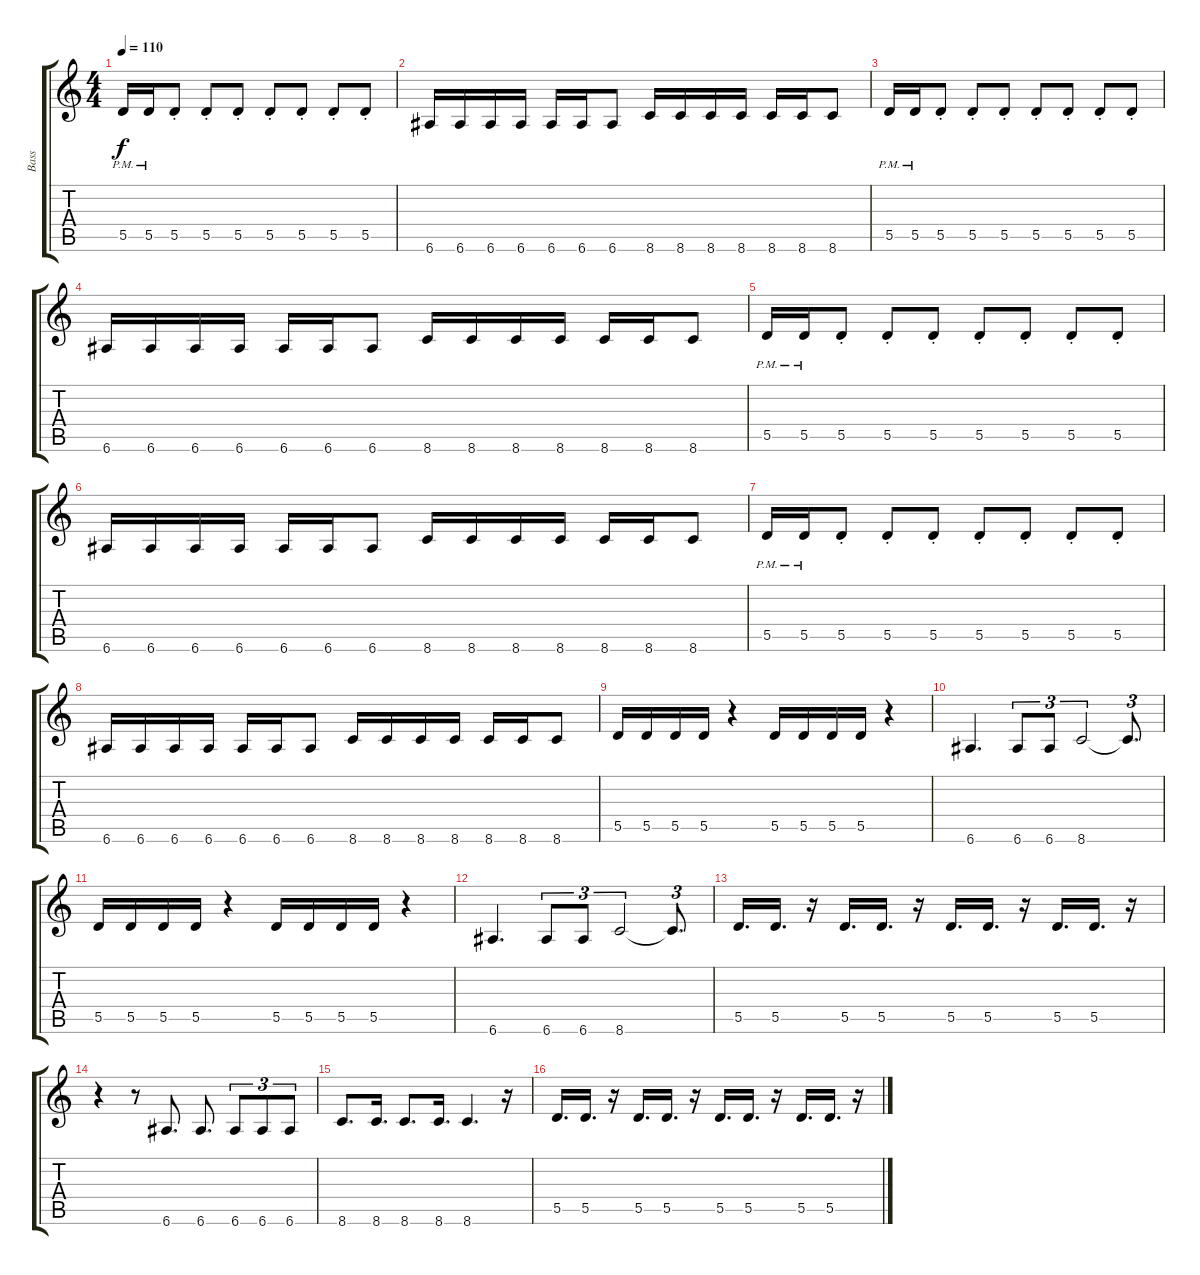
\track ("Bass" "Bass") {instrument electricbassfinger}
\staff {score tabs}
\tuning (E4 B3 G3 D3 A2 E2) {hide}
\ts (4 4)
\tempo 110
\clef g2
\ks c
5.5{pm}.16{dy f} 5.5{pm}.16 5.5{st}.8 5.5{st}.8 5.5{st}.8 5.5{st}.8 5.5{st}.8 5.5{st}.8 5.5{st}.8 |
6.6.16 6.6.16 6.6.16 6.6.16 6.6.16 6.6.16 6.6.8 8.6.16 8.6.16 8.6.16 8.6.16 8.6.16 8.6.16 8.6.8 |
5.5{pm}.16 5.5{pm}.16 5.5{st}.8 5.5{st}.8 5.5{st}.8 5.5{st}.8 5.5{st}.8 5.5{st}.8 5.5{st}.8 |
6.6.16 6.6.16 6.6.16 6.6.16 6.6.16 6.6.16 6.6.8 8.6.16 8.6.16 8.6.16 8.6.16 8.6.16 8.6.16 8.6.8 |
5.5{pm}.16 5.5{pm}.16 5.5{st}.8 5.5{st}.8 5.5{st}.8 5.5{st}.8 5.5{st}.8 5.5{st}.8 5.5{st}.8 |
6.6.16 6.6.16 6.6.16 6.6.16 6.6.16 6.6.16 6.6.8 8.6.16 8.6.16 8.6.16 8.6.16 8.6.16 8.6.16 8.6.8 |
5.5{pm}.16 5.5{pm}.16 5.5{st}.8 5.5{st}.8 5.5{st}.8 5.5{st}.8 5.5{st}.8 5.5{st}.8 5.5{st}.8 |
6.6.16 6.6.16 6.6.16 6.6.16 6.6.16 6.6.16 6.6.8 8.6.16 8.6.16 8.6.16 8.6.16 8.6.16 8.6.16 8.6.8 |
5.5.16 5.5.16 5.5.16 5.5.16 r.4 5.5.16 5.5.16 5.5.16 5.5.16 r.4 |
6.6.4{d} 6.6.8{tu (3 2)} 6.6.8{tu (3 2)} 8.6.2{tu (3 2)} 8.6{t}.8{d tu (3 2)} |
5.5.16 5.5.16 5.5.16 5.5.16 r.4 5.5.16 5.5.16 5.5.16 5.5.16 r.4 |
6.6.4{d} 6.6.8{tu (3 2)} 6.6.8{tu (3 2)} 8.6.2{tu (3 2)} 8.6{t}.8{d tu (3 2)} |
5.5.16{d} 5.5.16{d} r.16 5.5.16{d} 5.5.16{d} r.16 5.5.16{d} 5.5.16{d} r.16 5.5.16{d} 5.5.16{d} r.16 |
r.4 r.8 6.6.8{d} 6.6.8{d} 6.6.8{tu (3 2)} 6.6.8{tu (3 2)} 6.6.8{tu (3 2)} |
8.6.8{d} 8.6.16{d} 8.6.8{d} 8.6.16{d} 8.6.4{d} r.16 |
5.5.16{d} 5.5.16{d} r.16 5.5.16{d} 5.5.16{d} r.16 5.5.16{d} 5.5.16{d} r.16 5.5.16{d} 5.5.16{d} r.16
